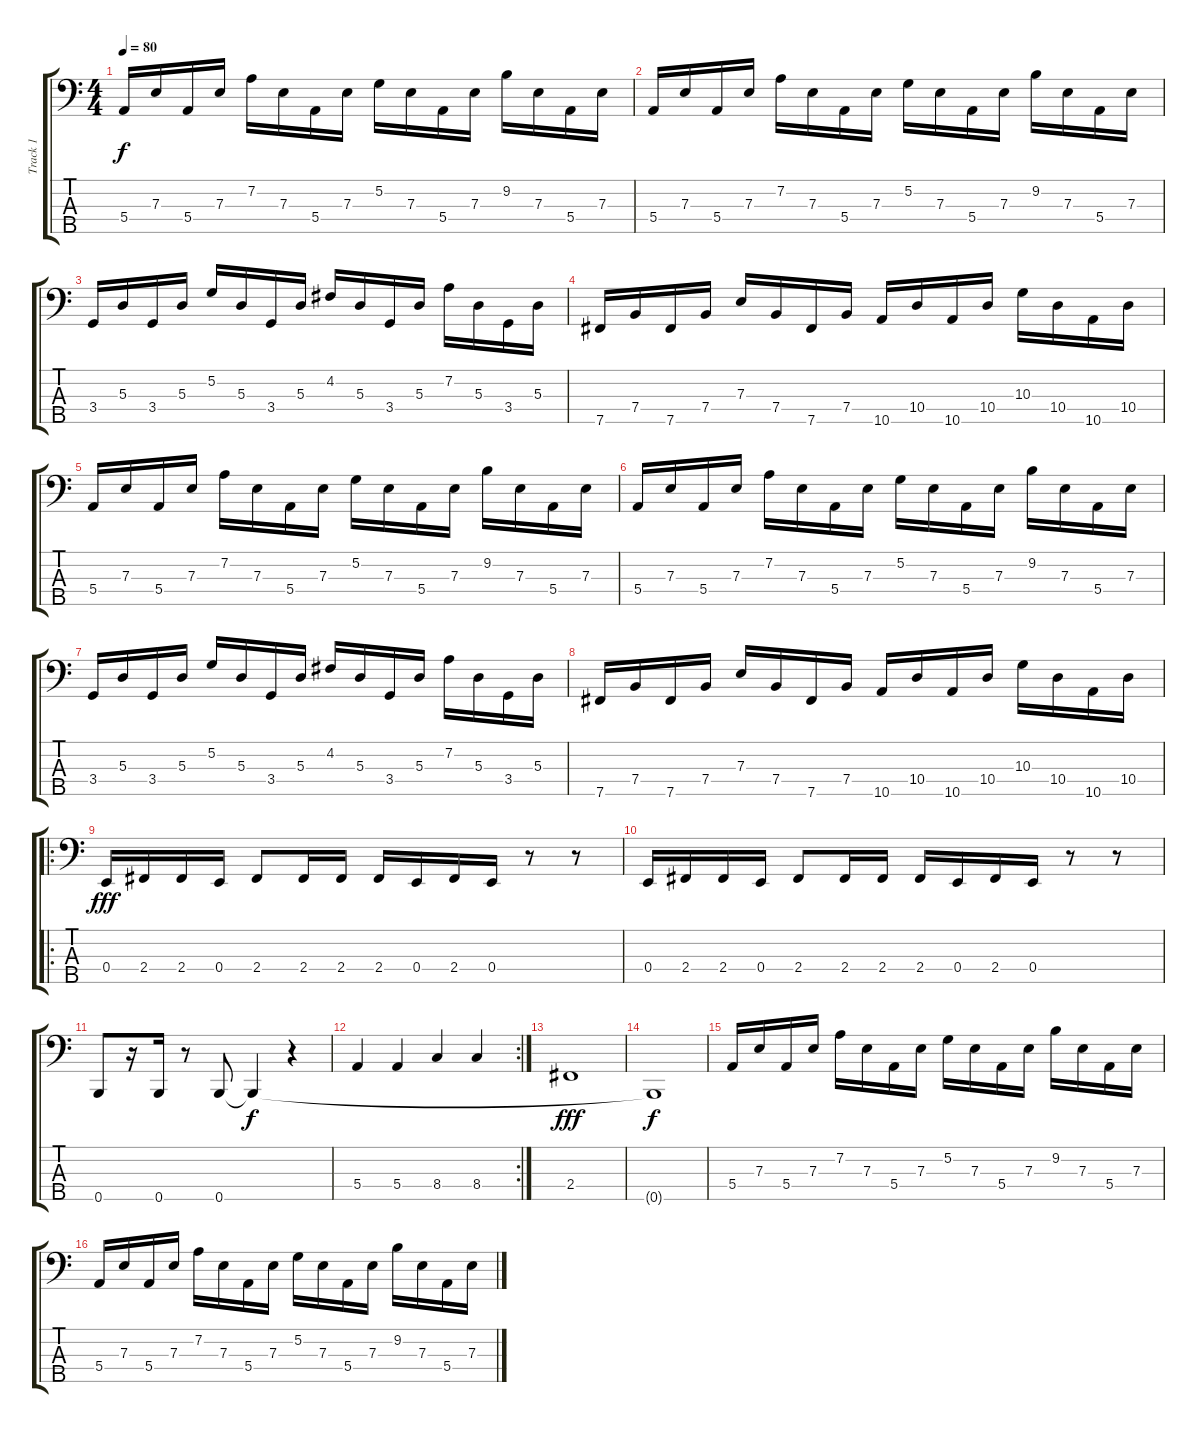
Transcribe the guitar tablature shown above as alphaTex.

\track ("Track 1" "Track 1") {instrument electricbassfinger}
\staff {score tabs}
\tuning (G2 D2 A1 E1 B0) {hide}
\ts (4 4)
\tempo 80
\clef f4
\ks c
5.4.16{dy f} 7.3.16 5.4.16 7.3.16 7.2.16 7.3.16 5.4.16 7.3.16 5.2.16 7.3.16 5.4.16 7.3.16 9.2.16 7.3.16 5.4.16 7.3.16 |
5.4.16 7.3.16 5.4.16 7.3.16 7.2.16 7.3.16 5.4.16 7.3.16 5.2.16 7.3.16 5.4.16 7.3.16 9.2.16 7.3.16 5.4.16 7.3.16 |
3.4.16 5.3.16 3.4.16 5.3.16 5.2.16 5.3.16 3.4.16 5.3.16 4.2.16 5.3.16 3.4.16 5.3.16 7.2.16 5.3.16 3.4.16 5.3.16 |
7.5.16 7.4.16 7.5.16 7.4.16 7.3.16 7.4.16 7.5.16 7.4.16 10.5.16 10.4.16 10.5.16 10.4.16 10.3.16 10.4.16 10.5.16 10.4.16 |
5.4.16 7.3.16 5.4.16 7.3.16 7.2.16 7.3.16 5.4.16 7.3.16 5.2.16 7.3.16 5.4.16 7.3.16 9.2.16 7.3.16 5.4.16 7.3.16 |
5.4.16 7.3.16 5.4.16 7.3.16 7.2.16 7.3.16 5.4.16 7.3.16 5.2.16 7.3.16 5.4.16 7.3.16 9.2.16 7.3.16 5.4.16 7.3.16 |
3.4.16 5.3.16 3.4.16 5.3.16 5.2.16 5.3.16 3.4.16 5.3.16 4.2.16 5.3.16 3.4.16 5.3.16 7.2.16 5.3.16 3.4.16 5.3.16 |
7.5.16 7.4.16 7.5.16 7.4.16 7.3.16 7.4.16 7.5.16 7.4.16 10.5.16 10.4.16 10.5.16 10.4.16 10.3.16 10.4.16 10.5.16 10.4.16 |
\ro
0.4.16{dy fff} 2.4.16 2.4.16 0.4.16 2.4.8 2.4.16 2.4.16 2.4.16 0.4.16 2.4.16 0.4.16 r.8 r.8 |
0.4.16 2.4.16 2.4.16 0.4.16 2.4.8 2.4.16 2.4.16 2.4.16 0.4.16 2.4.16 0.4.16 r.8 r.8 |
0.5.8 r.16 0.5.16 r.8 0.5.8 0.5{t}.4{dy f} r.4 |
\rc 2
5.4.4 5.4.4 8.4.4 8.4.4 |
2.4.1{dy fff} |
0.5{t}.1{dy f} |
5.4.16 7.3.16 5.4.16 7.3.16 7.2.16 7.3.16 5.4.16 7.3.16 5.2.16 7.3.16 5.4.16 7.3.16 9.2.16 7.3.16 5.4.16 7.3.16 |
5.4.16 7.3.16 5.4.16 7.3.16 7.2.16 7.3.16 5.4.16 7.3.16 5.2.16 7.3.16 5.4.16 7.3.16 9.2.16 7.3.16 5.4.16 7.3.16
